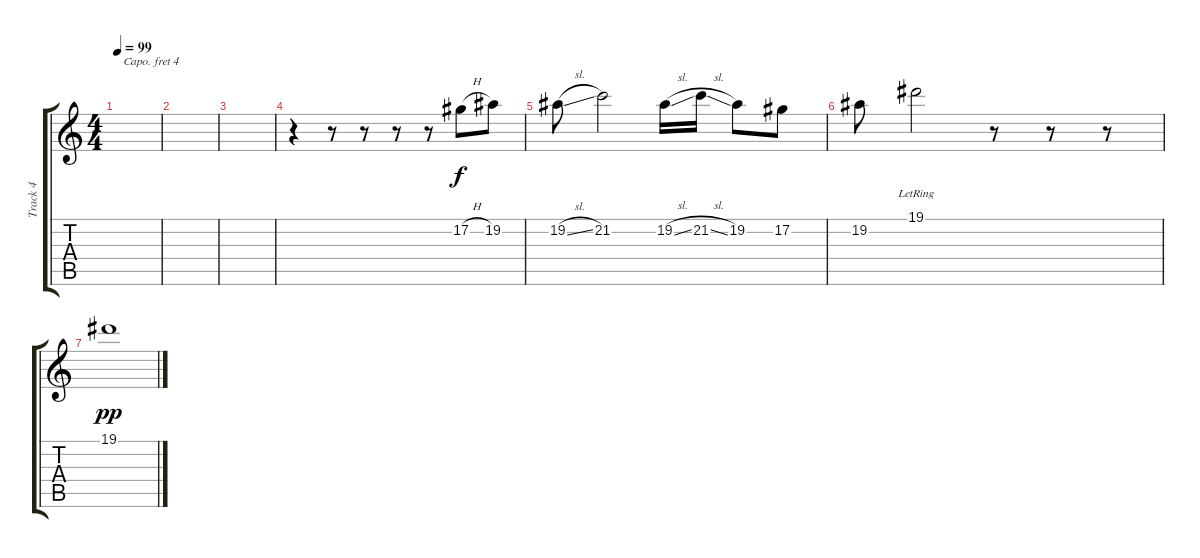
\track ("Track 4" "Track 4") {instrument lead3calliope}
\staff {score tabs}
\capo 4
\tuning (E4 B3 G3 D3 A2 E2) {hide}
\ts (4 4)
\tempo 99
\clef g2
\ks c
|
|
|
r.4 r.8 r.8 r.8 r.8 17.2{h}.8 19.2.8 |
19.2{sl}.8 21.2.2 19.2{sl}.16 21.2{sl}.16 19.2.8 17.2.8 |
19.2.8 19.1{lr}.2 r.8 r.8 r.8 |
19.1.1{dy pp}
